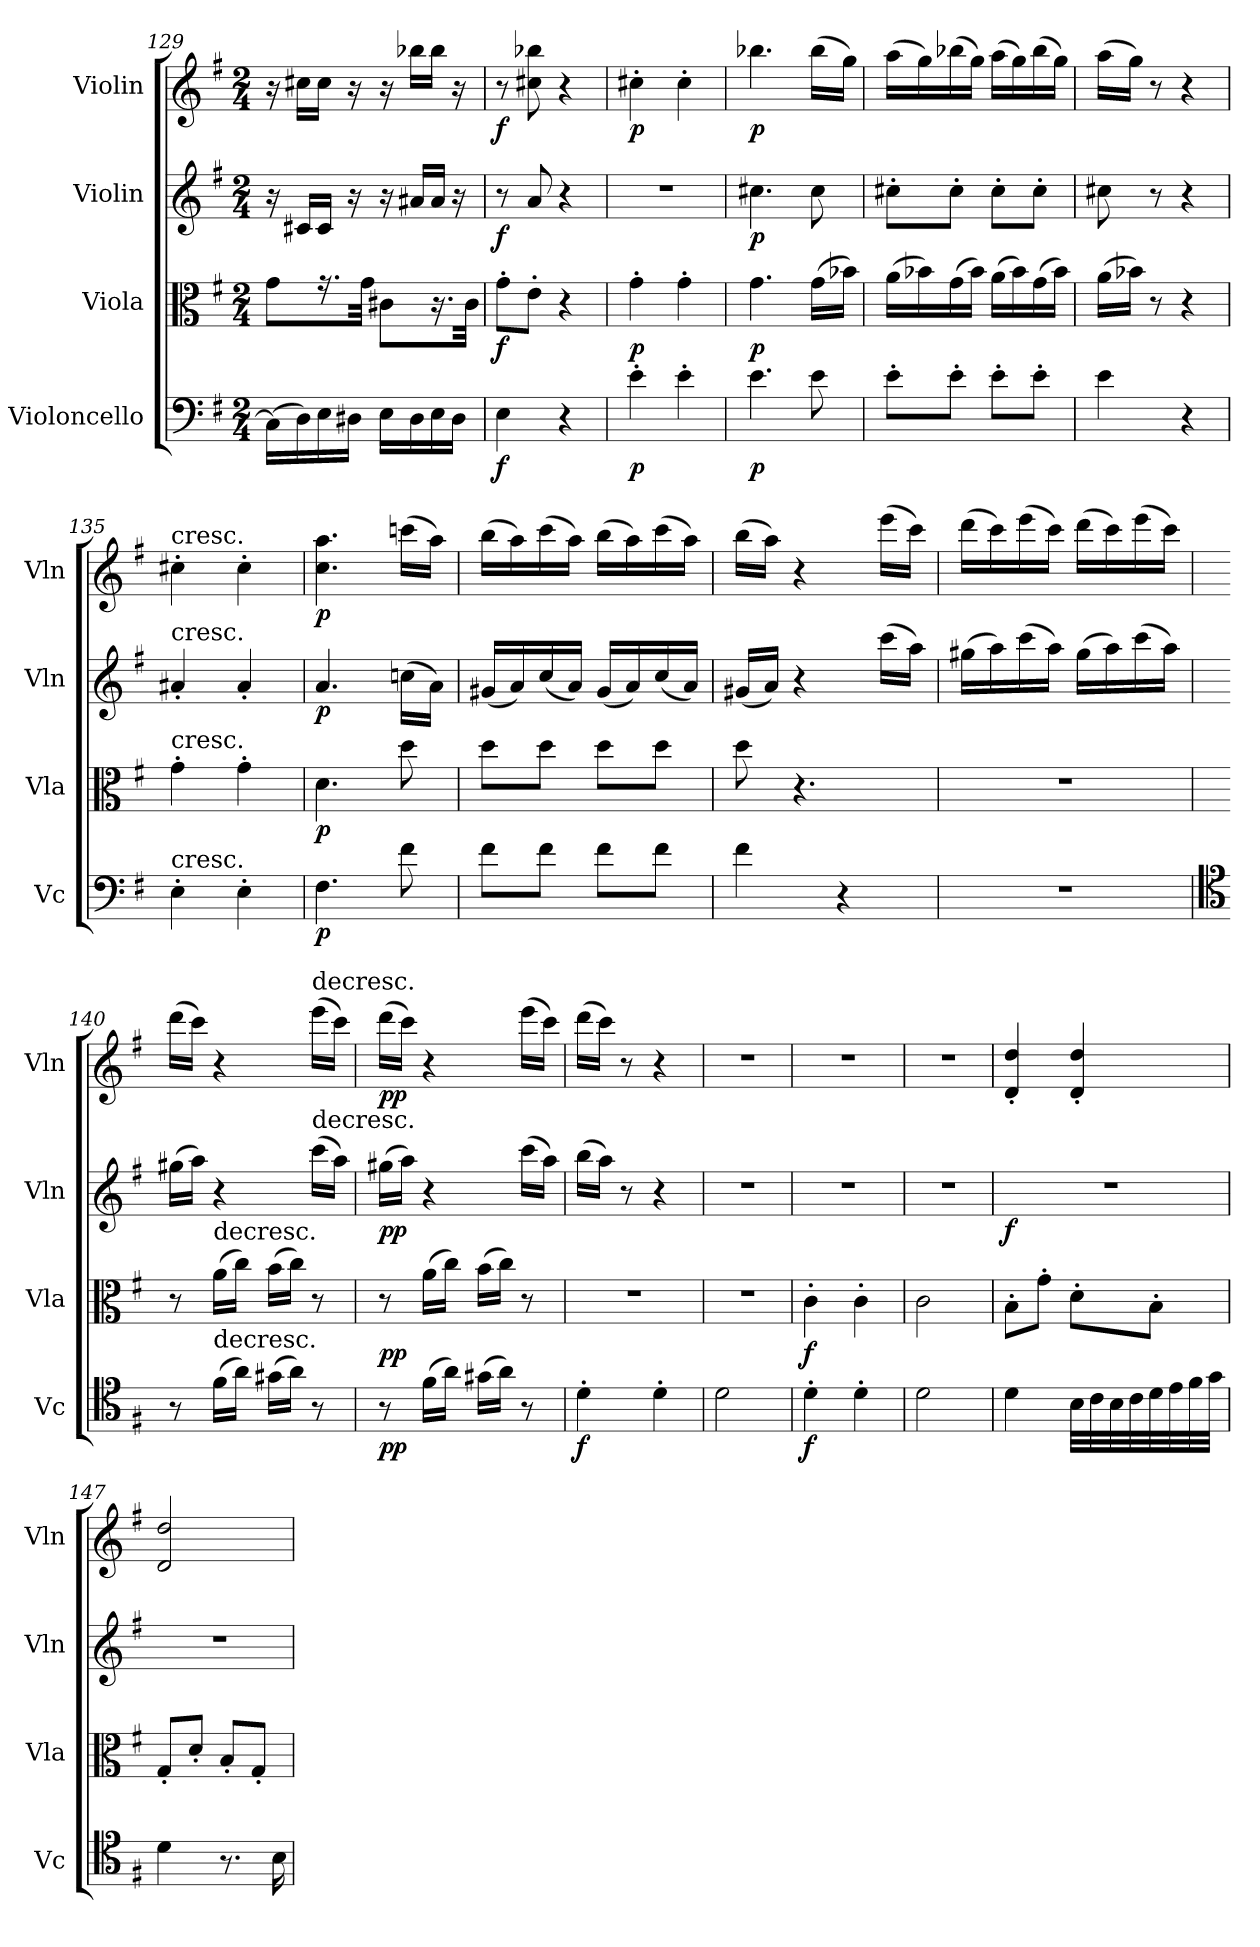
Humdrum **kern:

**kern	**dynam	**kern	**dynam	**kern	**dynam	**kern	**dynam
*part4	*part4	*part3	*part3	*part2	*part2	*part1	*part1
*staff4	*staff4	*staff3	*staff3	*staff2	*staff2	*staff1	*staff1
*I"Violoncello	*	*I"Viola	*	*I"Violin	*	*I"Violin	*
*I'Vc	*	*I'Vla	*	*I'Vln	*	*I'Vln	*
*clefF4	*	*clefC3	*	*clefG2	*	*clefG2	*
*k[f#]	*	*k[f#]	*	*k[f#]	*	*k[f#]	*
*G:	*	*G:	*	*G:	*	*G:	*
*M2/4	*	*M2/4	*	*M2/4	*	*M2/4	*
=129	=129	=129	=129	=129	=129	=129	=129
(16C#\LL]	.	8g\L	.	16r	.	16r	.
16D\)	.	.	.	16c#X/LL	.	16cc#X\LL	.
16E\	.	16.r	.	16c#/JJ	.	16cc#\JJ	.
16D#X\JJ	.	.	.	16r	.	16r	.
.	.	32g\Jkk	.	.	.	.	.
16E\LL	.	8c#X\L	.	16r	.	16r	.
16D#\	.	.	.	16a#X/LL	.	16bb-X\LL	.
16E\	.	16.r	.	16a#/JJ	.	16bb-\JJ	.
16D#\JJ	.	.	.	16r	.	16r	.
.	.	32c#\Jkk	.	.	.	.	.
=130	=130	=130	=130	=130	=130	=130	=130
4E\	f	8g'\L	f	8r	f	8r	f
.	.	8e'\J	.	8a/	.	8cc#X\ 8bb-X\	.
4r	.	4r	.	4r	.	4r	.
=131	=131	=131	=131	=131	=131	=131	=131
4e'\	p	4g'\	p	2r	.	4cc#X'\	p
4e'\	.	4g'\	.	.	.	4cc#'\	.
=132	=132	=132	=132	=132	=132	=132	=132
4.e\	p	4.g\	p	4.cc#X\	p	4.bb-X\	p
8e\	.	(16g\LL	.	8cc#\	.	(16bb-\LL	.
.	.	16b-X\JJ)	.	.	.	16gg\JJ)	.
=133	=133	=133	=133	=133	=133	=133	=133
8e'\L	.	(16a\LL	.	8cc#X'\L	.	(16aa\LL	.
.	.	16b-X\)	.	.	.	16gg\)	.
8e'\J	.	(16g\	.	8cc#'\J	.	(16bb-X\	.
.	.	16b-\JJ)	.	.	.	16gg\JJ)	.
8e'\L	.	(16a\LL	.	8cc#'\L	.	(16aa\LL	.
.	.	16b-\)	.	.	.	16gg\)	.
8e'\J	.	(16g\	.	8cc#'\J	.	(16bb-\	.
.	.	16b-\JJ)	.	.	.	16gg\JJ)	.
=134	=134	=134	=134	=134	=134	=134	=134
4e\	.	(16a\LL	.	8cc#X\	.	(16aa\LL	.
.	.	16b-X\JJ)	.	.	.	16gg\JJ)	.
.	.	8r	.	8r	.	8r	.
4r	.	4r	.	4r	.	4r	.
=135	=135	=135	=135	=135	=135	=135	=135
!	!	!	!	!	!	!LO:TX:t=cresc.	!
!	!	!	!	!LO:TX:t=cresc.	!	!	!
!	!	!LO:TX:t=cresc.	!	!	!	!	!
!LO:TX:t=cresc.	!	!	!	!	!	!	!
4E'\	.	4g'\	.	4a#X'/	.	4cc#X'\	.
4E'\	.	4g'\	.	4a#'/	.	4cc#'\	.
=136	=136	=136	=136	=136	=136	=136	=136
4.F#\	p	4.d\	p	4.a/	p	4.cc\ 4.aa\	p
8f#\	.	8dd\	.	(16ccn\LL	.	(16cccn\LL	.
.	.	.	.	16a\JJ)	.	16aa\JJ)	.
=137	=137	=137	=137	=137	=137	=137	=137
8f#\L	.	8dd\L	.	(16g#X/LL	.	(16bb\LL	.
.	.	.	.	16a/)	.	16aa\)	.
8f#\J	.	8dd\J	.	(16cc/	.	(16ccc\	.
.	.	.	.	16a/JJ)	.	16aa\JJ)	.
8f#\L	.	8dd\L	.	(16g#/LL	.	(16bb\LL	.
.	.	.	.	16a/)	.	16aa\)	.
8f#\J	.	8dd\J	.	(16cc/	.	(16ccc\	.
.	.	.	.	16a/JJ)	.	16aa\JJ)	.
=138	=138	=138	=138	=138	=138	=138	=138
4f#\	.	8dd\	.	(16g#X/LL	.	(16bb\LL	.
.	.	.	.	16a/JJ)	.	16aa\JJ)	.
.	.	4.r	.	4r	.	4r	.
4r	.	.	.	.	.	.	.
.	.	.	.	(16ccc\LL	.	(16eee\LL	.
.	.	.	.	16aa\JJ)	.	16ccc\JJ)	.
=139	=139	=139	=139	=139	=139	=139	=139
2r	.	2r	.	(16gg#X\LL	.	(16ddd\LL	.
.	.	.	.	16aa\)	.	16ccc\)	.
.	.	.	.	(16ccc\	.	(16eee\	.
.	.	.	.	16aa\JJ)	.	16ccc\JJ)	.
.	.	.	.	(16gg#\LL	.	(16ddd\LL	.
.	.	.	.	16aa\)	.	16ccc\)	.
.	.	.	.	(16ccc\	.	(16eee\	.
.	.	.	.	16aa\JJ)	.	16ccc\JJ)	.
=140	=140	=140	=140	=140	=140	=140	=140
*clefC4	*	*	*	*	*	*	*
8r	.	8r	.	(16gg#X\LL	.	(16ddd\LL	.
.	.	.	.	16aa\JJ)	.	16ccc\JJ)	.
!	!	!LO:TX:t=decresc.	!	!	!	!	!
!LO:TX:t=decresc.	!	!	!	!	!	!	!
(16f#\LL	.	(16a\LL	.	4r	.	4r	.
16a\JJ)	.	16cc\JJ)	.	.	.	.	.
(16g#X\LL	.	(16b\LL	.	.	.	.	.
16a\JJ)	.	16cc\JJ)	.	.	.	.	.
!	!	!	!	!	!	!LO:TX:t=decresc.	!
!	!	!	!	!LO:TX:t=decresc.	!	!	!
8r	.	8r	.	(16ccc\LL	.	(16eee\LL	.
.	.	.	.	16aa\JJ)	.	16ccc\JJ)	.
=141	=141	=141	=141	=141	=141	=141	=141
8r	pp	8r	pp	(16gg#X\LL	pp	(16ddd\LL	pp
.	.	.	.	16aa\JJ)	.	16ccc\JJ)	.
(16f#\LL	.	(16a\LL	.	4r	.	4r	.
16a\JJ)	.	16cc\JJ)	.	.	.	.	.
(16g#X\LL	.	(16b\LL	.	.	.	.	.
16a\JJ)	.	16cc\JJ)	.	.	.	.	.
8r	.	8r	.	(16ccc\LL	.	(16eee\LL	.
.	.	.	.	16aa\JJ)	.	16ccc\JJ)	.
=142	=142	=142	=142	=142	=142	=142	=142
4d'\	f	2r	.	(16bb\LL	.	(16ddd\LL	.
.	.	.	.	16aa\JJ)	.	16ccc\JJ)	.
.	.	.	.	8r	.	8r	.
4d'\	.	.	.	4r	.	4r	.
=143	=143	=143	=143	=143	=143	=143	=143
2d\	.	2r	.	2r	.	2r	.
=144	=144	=144	=144	=144	=144	=144	=144
4d'\	f	4c'\	f	2r	.	2r	.
4d'\	.	4c'\	.	.	.	.	.
=145	=145	=145	=145	=145	=145	=145	=145
2d\	.	2c\	.	2r	.	2r	.
=146	=146	=146	=146	=146	=146	=146	=146
4d\	.	8B'\L	.	2r	f	4d'/ 4dd'/	.
.	.	8g'\J	.	.	.	.	.
32B\LLL	.	8d'\L	.	.	.	4d'/ 4dd'/	.
32c\	.	.	.	.	.	.	.
32B\	.	.	.	.	.	.	.
32c\	.	.	.	.	.	.	.
32d\	.	8B'\J	.	.	.	.	.
32e\	.	.	.	.	.	.	.
32f#\	.	.	.	.	.	.	.
32g\JJJ	.	.	.	.	.	.	.
=147	=147	=147	=147	=147	=147	=147	=147
4d\	.	8G'/L	.	2r	.	2d/ 2dd/	.
.	.	8d'/J	.	.	.	.	.
8.r	.	8B'/L	.	.	.	.	.
.	.	8G'/J	.	.	.	.	.
16B\	.	.	.	.	.	.	.
=	=	=	=	=	=	=	=
*-	*-	*-	*-	*-	*-	*-	*-
